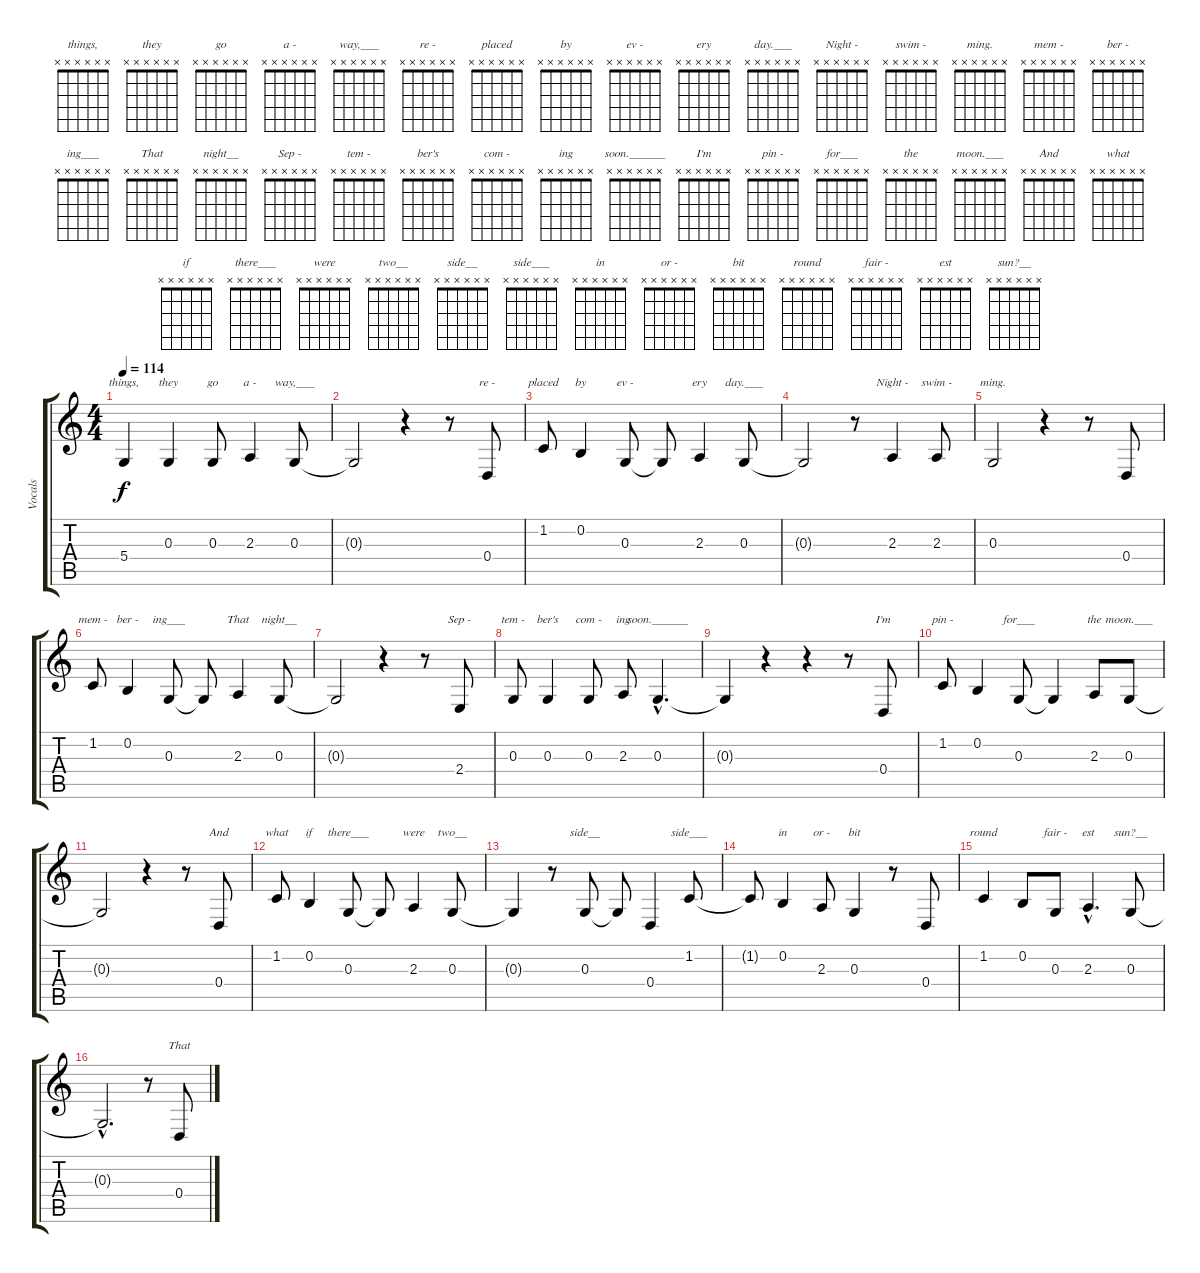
\track ("Vocals" "Vocals") {instrument fx3crystal}
\staff {score tabs}
\tuning (E4 B3 G3 D3 A2 E2) {hide}
\chord ("things," x x x x x x) {firstfret 0}
\chord ("they" x x x x x x) {firstfret 0}
\chord ("go" x x x x x x) {firstfret 0}
\chord ("a - " x x x x x x) {firstfret 0}
\chord ("way,___" x x x x x x) {firstfret 0}
\chord ("re - " x x x x x x) {firstfret 0}
\chord ("placed" x x x x x x) {firstfret 0}
\chord ("by" x x x x x x) {firstfret 0}
\chord ("ev - " x x x x x x) {firstfret 0}
\chord ("ery" x x x x x x) {firstfret 0}
\chord ("day.___" x x x x x x) {firstfret 0}
\chord ("Night - " x x x x x x) {firstfret 0}
\chord ("swim - " x x x x x x) {firstfret 0}
\chord ("ming." x x x x x x) {firstfret 0}
\chord ("mem - " x x x x x x) {firstfret 0}
\chord ("ber - " x x x x x x) {firstfret 0}
\chord ("ing___" x x x x x x) {firstfret 0}
\chord ("that" x x x x x x) {firstfret 0}
\chord ("night__" x x x x x x) {firstfret 0}
\chord ("Sep - " x x x x x x) {firstfret 0}
\chord ("tem - " x x x x x x) {firstfret 0}
\chord ("ber's" x x x x x x) {firstfret 0}
\chord ("com - " x x x x x x) {firstfret 0}
\chord ("ing" x x x x x x) {firstfret 0}
\chord ("soon.______" x x x x x x) {firstfret 0}
\chord ("I'm" x x x x x x) {firstfret 0}
\chord ("pin - " x x x x x x) {firstfret 0}
\chord ("for___" x x x x x x) {firstfret 0}
\chord ("the" x x x x x x) {firstfret 0}
\chord ("moon.___" x x x x x x) {firstfret 0}
\chord ("And" x x x x x x) {firstfret 0}
\chord ("what" x x x x x x) {firstfret 0}
\chord ("if" x x x x x x) {firstfret 0}
\chord ("there___" x x x x x x) {firstfret 0}
\chord ("were" x x x x x x) {firstfret 0}
\chord ("two__" x x x x x x) {firstfret 0}
\chord ("side__" x x x x x x) {firstfret 0}
\chord ("side___" x x x x x x) {firstfret 0}
\chord ("in" x x x x x x) {firstfret 0}
\chord ("or - " x x x x x x) {firstfret 0}
\chord ("bit" x x x x x x) {firstfret 0}
\chord ("round" x x x x x x) {firstfret 0}
\chord ("fair - " x x x x x x) {firstfret 0}
\chord ("est" x x x x x x) {firstfret 0}
\chord ("sun?__" x x x x x x) {firstfret 0}
\chord ("That" x x x x x x) {firstfret 0}
\ts (4 4)
\tempo 114
\clef g2
\ks c
5.4.4{ch "things," dy f} 0.3.4{ch "they"} 0.3.8{ch "go"} 2.3.4{ch "a - "} 0.3.8{ch "way,___"} |
0.3{t}.2 r.4 r.8 0.4.8{ch "re - "} |
1.2.8{ch "placed"} 0.2.4{ch "by"} 0.3.8{ch "ev - "} 0.3{t}.8 2.3.4{ch "ery"} 0.3.8{ch "day.___"} |
0.3{t}.2 r.8 2.3.4{ch "Night - "} 2.3.8{ch "swim - "} |
0.3.2{ch "ming."} r.4 r.8 0.4.8 |
1.2.8{ch "mem - "} 0.2.4{ch "ber - "} 0.3.8{ch "ing___"} 0.3{t}.8 2.3.4{ch "that"} 0.3.8{ch "night__"} |
0.3{t}.2 r.4 r.8 2.4.8{ch "Sep - "} |
0.3.8{ch "tem - "} 0.3.4{ch "ber's"} 0.3.8{ch "com - "} 2.3.8{ch "ing"} 0.3{hac}.4{d ch "soon.______"} |
0.3{t}.4 r.4 r.4 r.8 0.4.8{ch "I'm"} |
1.2.8{ch "pin - "} 0.2.4 0.3.8{ch "for___"} 0.3{t}.4 2.3.8{ch "the"} 0.3.8{ch "moon.___"} |
0.3{t}.2 r.4 r.8 0.4.8{ch "And"} |
1.2.8{ch "what"} 0.2.4{ch "if"} 0.3.8{ch "there___"} 0.3{t}.8 2.3.4{ch "were"} 0.3.8{ch "two__"} |
0.3{t}.4 r.8 0.3.8{ch "side__"} 0.3{t}.8 0.4.4 1.2.8{ch "side___"} |
1.2{t}.8 0.2.4{ch "in"} 2.3.8{ch "or - "} 0.3.4{ch "bit"} r.8 0.4.8 |
1.2.4{ch "round"} 0.2.8 0.3.8{ch "fair - "} 2.3{hac}.4{d ch "est"} 0.3.8{ch "sun?__"} |
0.3{hac t}.2{d} r.8 0.4.8{ch "That"}
